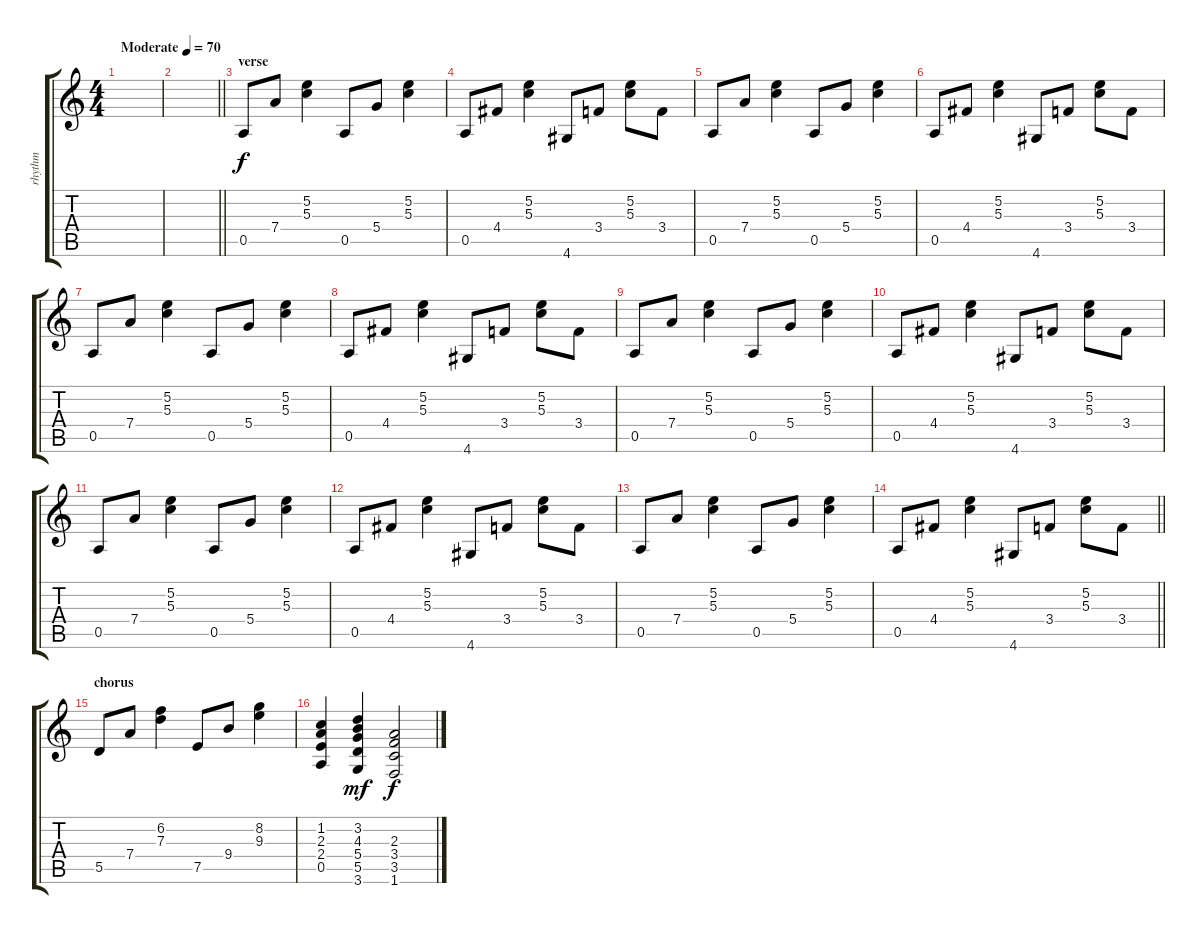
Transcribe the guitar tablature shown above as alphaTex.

\track ("rhythm" "rhythm") {instrument electricguitarjazz}
\staff {score tabs}
\tuning (E4 B3 G3 D3 A2 E2) {hide}
\ts (4 4)
\tempo (70 "Moderate")
\clef g2
\ks c
|
\barLineRight lightlight
|
\section ("" "verse")
0.5.8 7.4.8 (5.2 5.3).4 0.5.8 5.4.8 (5.2 5.3).4 |
0.5.8 4.4.8 (5.2 5.3).4 4.6.8 3.4.8 (5.2 5.3).8 3.4.8 |
0.5.8 7.4.8 (5.2 5.3).4 0.5.8 5.4.8 (5.2 5.3).4 |
0.5.8 4.4.8 (5.2 5.3).4 4.6.8 3.4.8 (5.2 5.3).8 3.4.8 |
0.5.8 7.4.8 (5.2 5.3).4 0.5.8 5.4.8 (5.2 5.3).4 |
0.5.8 4.4.8 (5.2 5.3).4 4.6.8 3.4.8 (5.2 5.3).8 3.4.8 |
0.5.8 7.4.8 (5.2 5.3).4 0.5.8 5.4.8 (5.2 5.3).4 |
0.5.8 4.4.8 (5.2 5.3).4 4.6.8 3.4.8 (5.2 5.3).8 3.4.8 |
0.5.8 7.4.8 (5.2 5.3).4 0.5.8 5.4.8 (5.2 5.3).4 |
0.5.8 4.4.8 (5.2 5.3).4 4.6.8 3.4.8 (5.2 5.3).8 3.4.8 |
0.5.8 7.4.8 (5.2 5.3).4 0.5.8 5.4.8 (5.2 5.3).4 |
\barLineRight lightlight
0.5.8 4.4.8 (5.2 5.3).4 4.6.8 3.4.8 (5.2 5.3).8 3.4.8 |
\section ("" "chorus")
5.5.8 7.4.8 (6.2 7.3).4 7.5.8 9.4.8 (8.2 9.3).4 |
(1.2 2.3 2.4 0.5).4 (3.2 4.3 5.4 5.5 3.6).4{dy mf} (2.3 3.4 3.5 1.6).2{dy f}
